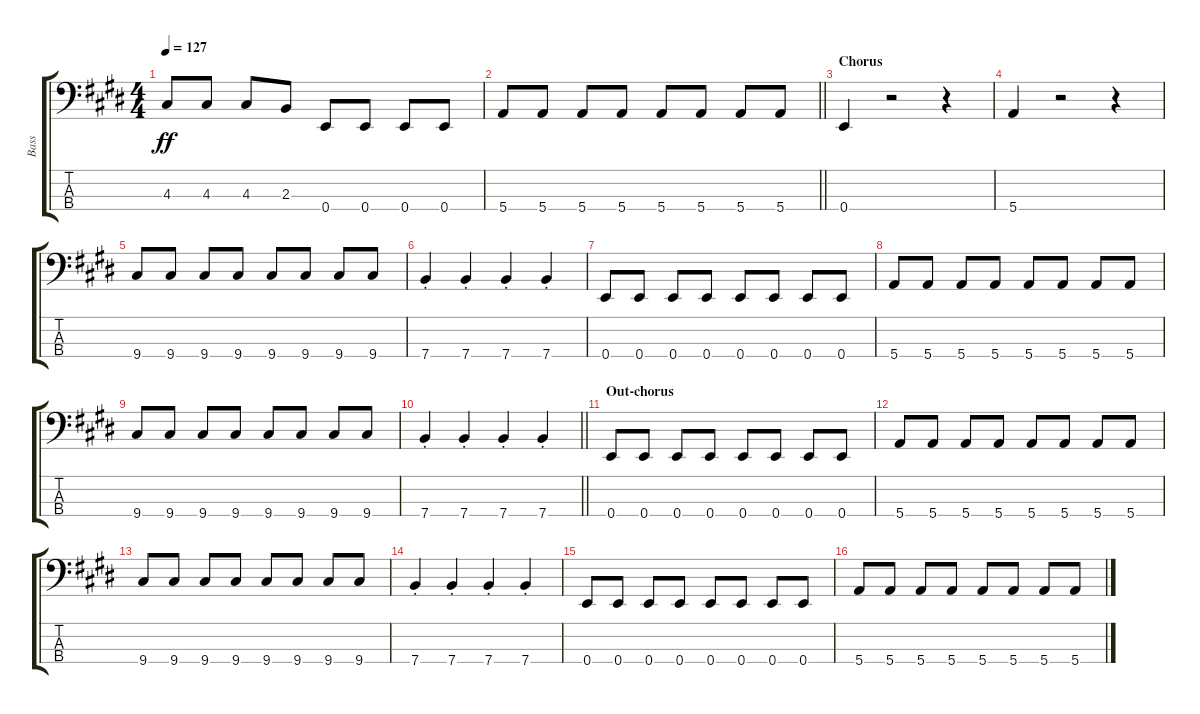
\track ("Bass" "Bass") {instrument electricbassfinger}
\staff {score tabs}
\tuning (G2 D2 A1 E1) {hide}
\ts (4 4)
\tempo 127
\clef f4
\ks e
4.3.8{dy ff} 4.3.8 4.3.8 2.3.8 0.4.8 0.4.8 0.4.8 0.4.8 |
\barLineRight lightlight
5.4.8 5.4.8 5.4.8 5.4.8 5.4.8 5.4.8 5.4.8 5.4.8 |
\section ("" "Chorus")
0.4.4 r.2 r.4 |
5.4.4 r.2 r.4 |
9.4.8 9.4.8 9.4.8 9.4.8 9.4.8 9.4.8 9.4.8 9.4.8 |
7.4{st}.4 7.4{st}.4 7.4{st}.4 7.4{st}.4 |
0.4.8 0.4.8 0.4.8 0.4.8 0.4.8 0.4.8 0.4.8 0.4.8 |
5.4.8 5.4.8 5.4.8 5.4.8 5.4.8 5.4.8 5.4.8 5.4.8 |
9.4.8 9.4.8 9.4.8 9.4.8 9.4.8 9.4.8 9.4.8 9.4.8 |
\barLineRight lightlight
7.4{st}.4 7.4{st}.4 7.4{st}.4 7.4{st}.4 |
\section ("" "Out-chorus")
0.4.8 0.4.8 0.4.8 0.4.8 0.4.8 0.4.8 0.4.8 0.4.8 |
5.4.8 5.4.8 5.4.8 5.4.8 5.4.8 5.4.8 5.4.8 5.4.8 |
9.4.8 9.4.8 9.4.8 9.4.8 9.4.8 9.4.8 9.4.8 9.4.8 |
7.4{st}.4 7.4{st}.4 7.4{st}.4 7.4{st}.4 |
0.4.8 0.4.8 0.4.8 0.4.8 0.4.8 0.4.8 0.4.8 0.4.8 |
5.4.8 5.4.8 5.4.8 5.4.8 5.4.8 5.4.8 5.4.8 5.4.8
